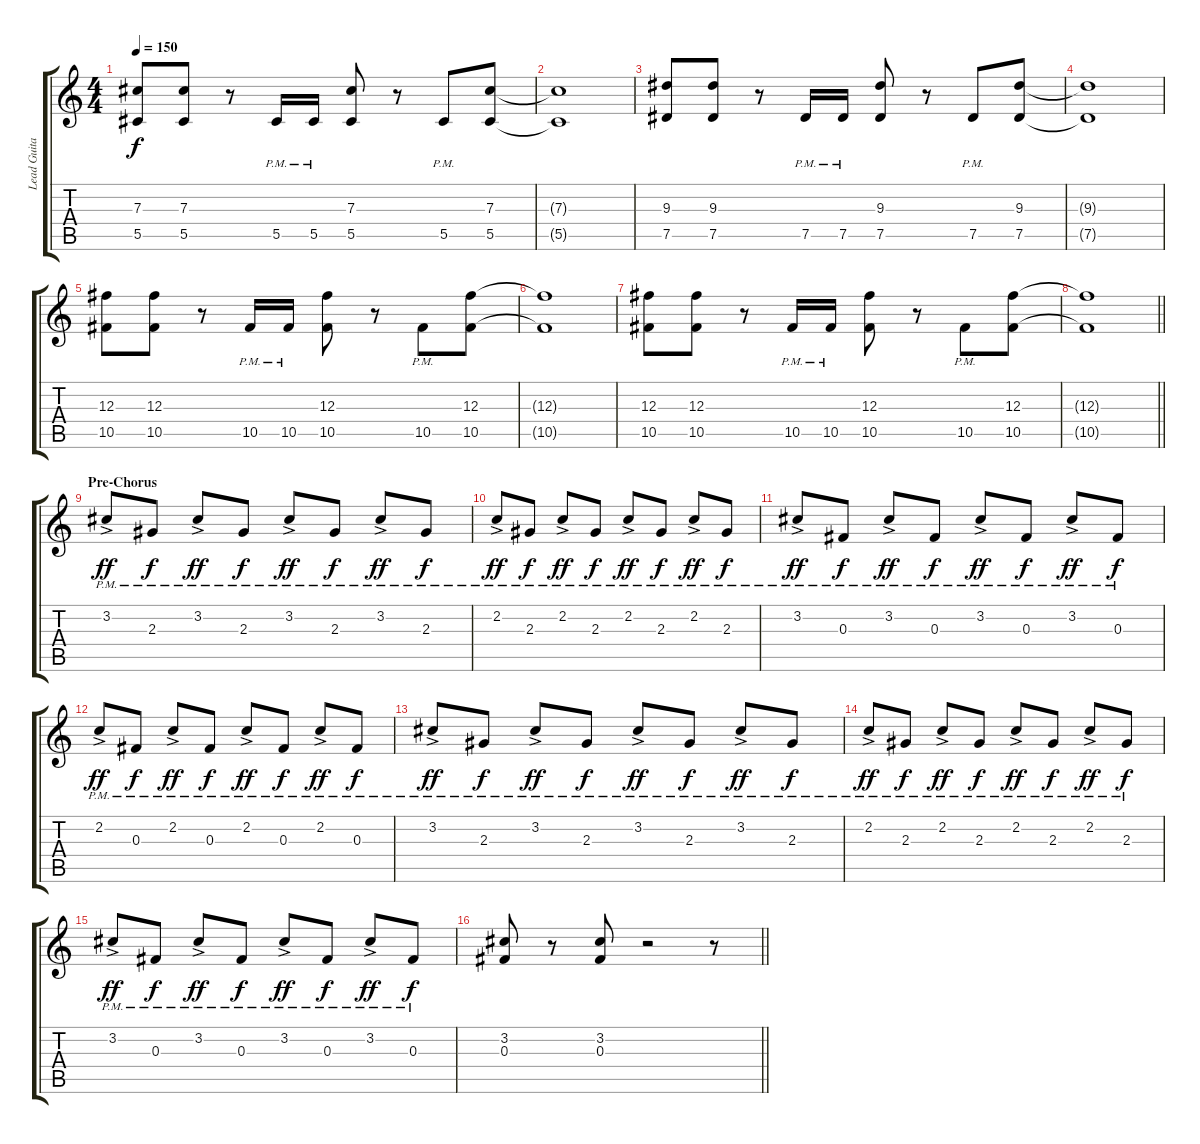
\track ("Lead Guitar" "Lead Guita") {instrument overdrivenguitar}
\staff {score tabs}
\tuning (Eb4 Bb3 Gb3 Db3 Ab2 Db2) {hide}
\ts (4 4)
\tempo 150
\clef g2
\ks c
(7.3 5.5).8{dy f} (7.3 5.5).8 r.8 5.5{pm}.16 5.5{pm}.16 (7.3 5.5).8 r.8 5.5{pm}.8 (7.3 5.5).8 |
(7.3{t} 5.5{t}).1 |
(9.3 7.5).8 (9.3 7.5).8 r.8 7.5{pm}.16 7.5{pm}.16 (9.3 7.5).8 r.8 7.5{pm}.8 (9.3 7.5).8 |
(9.3{t} 7.5{t}).1 |
(12.3 10.5).8 (12.3 10.5).8 r.8 10.5{pm}.16 10.5{pm}.16 (12.3 10.5).8 r.8 10.5{pm}.8 (12.3 10.5).8 |
(12.3{t} 10.5{t}).1 |
(12.3 10.5).8 (12.3 10.5).8 r.8 10.5{pm}.16 10.5{pm}.16 (12.3 10.5).8 r.8 10.5{pm}.8 (12.3 10.5).8 |
\barLineRight lightlight
(12.3{t} 10.5{t}).1 |
\section ("" "Pre-Chorus")
3.2{ac pm}.8{dy ff} 2.3{pm}.8{dy f} 3.2{ac pm}.8{dy ff} 2.3{pm}.8{dy f} 3.2{ac pm}.8{dy ff} 2.3{pm}.8{dy f} 3.2{ac pm}.8{dy ff} 2.3{pm}.8{dy f} |
2.2{ac pm}.8{dy ff} 2.3{pm}.8{dy f} 2.2{ac pm}.8{dy ff} 2.3{pm}.8{dy f} 2.2{ac pm}.8{dy ff} 2.3{pm}.8{dy f} 2.2{ac pm}.8{dy ff} 2.3{pm}.8{dy f} |
3.2{ac pm}.8{dy ff} 0.3{pm}.8{dy f} 3.2{ac pm}.8{dy ff} 0.3{pm}.8{dy f} 3.2{ac pm}.8{dy ff} 0.3{pm}.8{dy f} 3.2{ac pm}.8{dy ff} 0.3{pm}.8{dy f} |
2.2{ac pm}.8{dy ff} 0.3{pm}.8{dy f} 2.2{ac pm}.8{dy ff} 0.3{pm}.8{dy f} 2.2{ac pm}.8{dy ff} 0.3{pm}.8{dy f} 2.2{ac pm}.8{dy ff} 0.3{pm}.8{dy f} |
3.2{ac pm}.8{dy ff} 2.3{pm}.8{dy f} 3.2{ac pm}.8{dy ff} 2.3{pm}.8{dy f} 3.2{ac pm}.8{dy ff} 2.3{pm}.8{dy f} 3.2{ac pm}.8{dy ff} 2.3{pm}.8{dy f} |
2.2{ac pm}.8{dy ff} 2.3{pm}.8{dy f} 2.2{ac pm}.8{dy ff} 2.3{pm}.8{dy f} 2.2{ac pm}.8{dy ff} 2.3{pm}.8{dy f} 2.2{ac pm}.8{dy ff} 2.3{pm}.8{dy f} |
3.2{ac pm}.8{dy ff} 0.3{pm}.8{dy f} 3.2{ac pm}.8{dy ff} 0.3{pm}.8{dy f} 3.2{ac pm}.8{dy ff} 0.3{pm}.8{dy f} 3.2{ac pm}.8{dy ff} 0.3{pm}.8{dy f} |
\barLineRight lightlight
(3.2 0.3).8 r.8 (3.2 0.3).8 r.2 r.8
